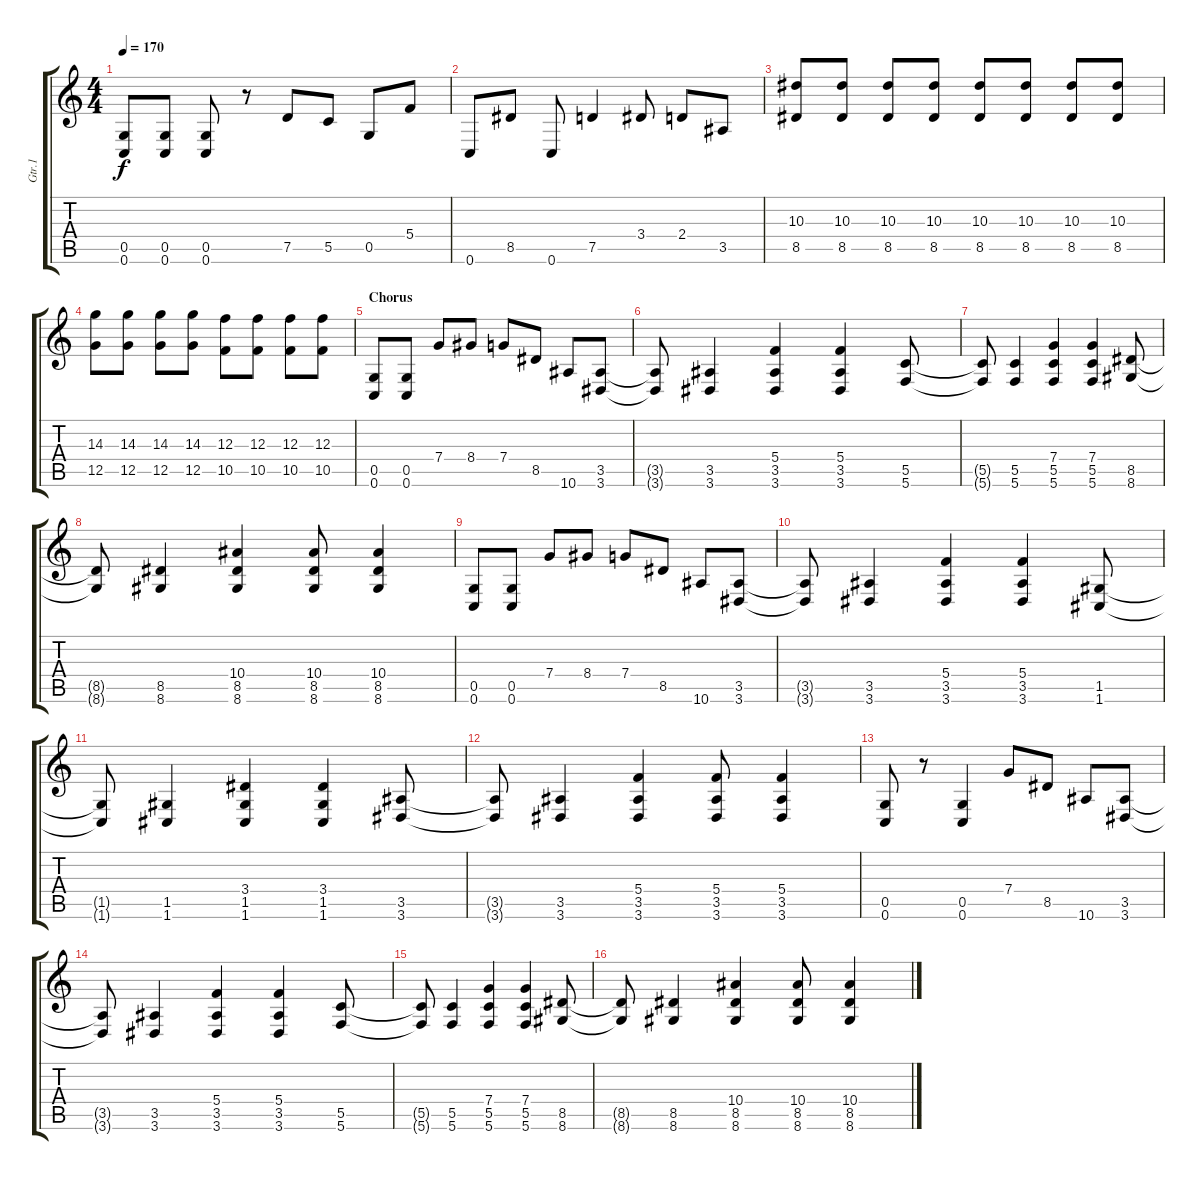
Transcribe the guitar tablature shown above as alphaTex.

\track ("Gtr.1" "Gtr.1") {instrument distortionguitar}
\staff {score tabs}
\tuning (D4 A3 F3 C3 G2 C2) {hide}
\ts (4 4)
\tempo 170
\clef g2
\ks c
(0.5 0.6).8{dy f} (0.5 0.6).8 (0.5 0.6).8 r.8 7.5.8 5.5.8 0.5.8 5.4.8 |
0.6.8 8.5.8 0.6.8 7.5.4 3.4.8 2.4.8 3.5.8 |
(10.3 8.5).8 (10.3 8.5).8 (10.3 8.5).8 (10.3 8.5).8 (10.3 8.5).8 (10.3 8.5).8 (10.3 8.5).8 (10.3 8.5).8 |
(14.3 12.5).8 (14.3 12.5).8 (14.3 12.5).8 (14.3 12.5).8 (12.3 10.5).8 (12.3 10.5).8 (12.3 10.5).8 (12.3 10.5).8 |
\section ("" "Chorus")
(0.5 0.6).8 (0.5 0.6).8 7.4.8 8.4.8 7.4.8 8.5.8 10.6.8 (3.5 3.6).8 |
(3.5{t} 3.6{t}).8 (3.5 3.6).4 (5.4 3.5 3.6).4 (5.4 3.5 3.6).4 (5.5 5.6).8 |
(5.5{t} 5.6{t}).8 (5.5 5.6).4 (7.4 5.5 5.6).4 (7.4 5.5 5.6).4 (8.5 8.6).8 |
(8.5{t} 8.6{t}).8 (8.5 8.6).4 (10.4 8.5 8.6).4 (10.4 8.5 8.6).8 (10.4 8.5 8.6).4 |
(0.5 0.6).8 (0.5 0.6).8 7.4.8 8.4.8 7.4.8 8.5.8 10.6.8 (3.5 3.6).8 |
(3.5{t} 3.6{t}).8 (3.5 3.6).4 (5.4 3.5 3.6).4 (5.4 3.5 3.6).4 (1.5 1.6).8 |
(1.5{t} 1.6{t}).8 (1.5 1.6).4 (3.4 1.5 1.6).4 (3.4 1.5 1.6).4 (3.5 3.6).8 |
(3.5{t} 3.6{t}).8 (3.5 3.6).4 (5.4 3.5 3.6).4 (5.4 3.5 3.6).8 (5.4 3.5 3.6).4 |
(0.5 0.6).8 r.8 (0.5 0.6).4 7.4.8 8.5.8 10.6.8 (3.5 3.6).8 |
(3.5{t} 3.6{t}).8 (3.5 3.6).4 (5.4 3.5 3.6).4 (5.4 3.5 3.6).4 (5.5 5.6).8 |
(5.5{t} 5.6{t}).8 (5.5 5.6).4 (7.4 5.5 5.6).4 (7.4 5.5 5.6).4 (8.5 8.6).8 |
(8.5{t} 8.6{t}).8 (8.5 8.6).4 (10.4 8.5 8.6).4 (10.4 8.5 8.6).8 (10.4 8.5 8.6).4
